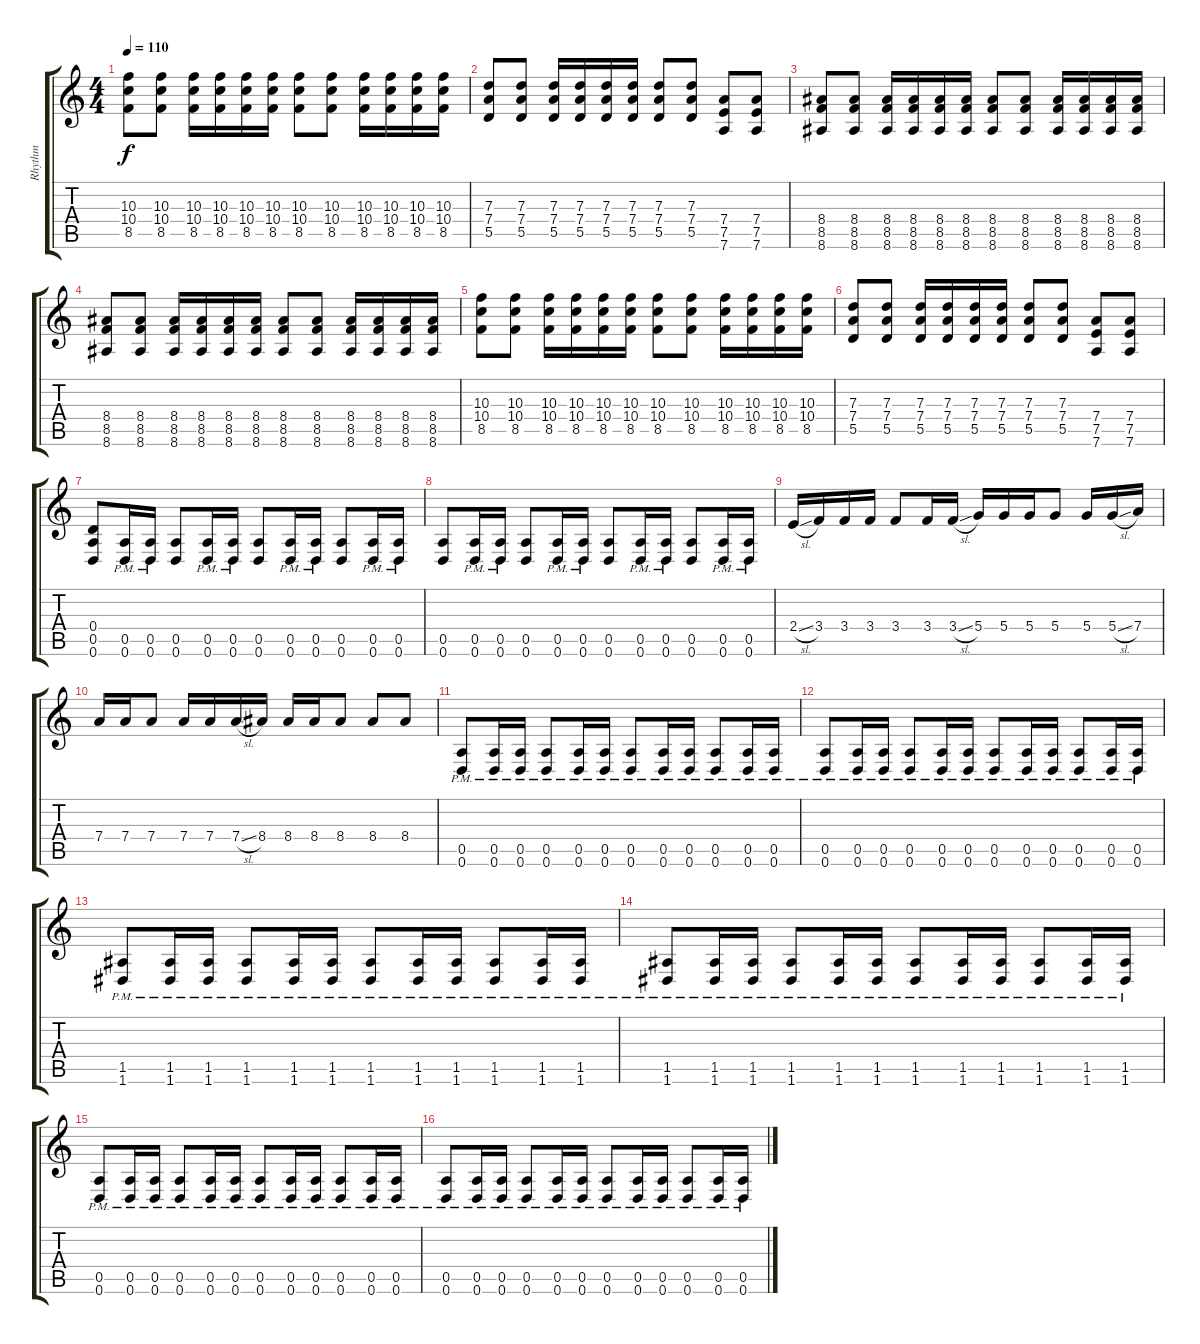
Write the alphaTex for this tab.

\track ("Rhythm" "Rhythm") {instrument distortionguitar}
\staff {score tabs}
\tuning (E4 B3 G3 D3 A2 D2) {hide}
\ts (4 4)
\tempo 110
\clef g2
\ks c
(10.3 10.4 8.5).8{dy f} (10.3 10.4 8.5).8 (10.3 10.4 8.5).16 (10.3 10.4 8.5).16 (10.3 10.4 8.5).16 (10.3 10.4 8.5).16 (10.3 10.4 8.5).8 (10.3 10.4 8.5).8 (10.3 10.4 8.5).16 (10.3 10.4 8.5).16 (10.3 10.4 8.5).16 (10.3 10.4 8.5).16 |
(7.3 7.4 5.5).8 (7.3 7.4 5.5).8 (7.3 7.4 5.5).16 (7.3 7.4 5.5).16 (7.3 7.4 5.5).16 (7.3 7.4 5.5).16 (7.3 7.4 5.5).8 (7.3 7.4 5.5).8 (7.4 7.5 7.6).8 (7.4 7.5 7.6).8 |
(8.4 8.5 8.6).8 (8.4 8.5 8.6).8 (8.4 8.5 8.6).16 (8.4 8.5 8.6).16 (8.4 8.5 8.6).16 (8.4 8.5 8.6).16 (8.4 8.5 8.6).8 (8.4 8.5 8.6).8 (8.4 8.5 8.6).16 (8.4 8.5 8.6).16 (8.4 8.5 8.6).16 (8.4 8.5 8.6).16 |
(8.4 8.5 8.6).8 (8.4 8.5 8.6).8 (8.4 8.5 8.6).16 (8.4 8.5 8.6).16 (8.4 8.5 8.6).16 (8.4 8.5 8.6).16 (8.4 8.5 8.6).8 (8.4 8.5 8.6).8 (8.4 8.5 8.6).16 (8.4 8.5 8.6).16 (8.4 8.5 8.6).16 (8.4 8.5 8.6).16 |
(10.3 10.4 8.5).8 (10.3 10.4 8.5).8 (10.3 10.4 8.5).16 (10.3 10.4 8.5).16 (10.3 10.4 8.5).16 (10.3 10.4 8.5).16 (10.3 10.4 8.5).8 (10.3 10.4 8.5).8 (10.3 10.4 8.5).16 (10.3 10.4 8.5).16 (10.3 10.4 8.5).16 (10.3 10.4 8.5).16 |
(7.3 7.4 5.5).8 (7.3 7.4 5.5).8 (7.3 7.4 5.5).16 (7.3 7.4 5.5).16 (7.3 7.4 5.5).16 (7.3 7.4 5.5).16 (7.3 7.4 5.5).8 (7.3 7.4 5.5).8 (7.4 7.5 7.6).8 (7.4 7.5 7.6).8 |
(0.4 0.5 0.6).8 (0.5{pm} 0.6{pm}).16 (0.5{pm} 0.6{pm}).16 (0.5 0.6).8 (0.5{pm} 0.6{pm}).16 (0.5{pm} 0.6{pm}).16 (0.5 0.6).8 (0.5{pm} 0.6{pm}).16 (0.5{pm} 0.6{pm}).16 (0.5 0.6).8 (0.5{pm} 0.6{pm}).16 (0.5{pm} 0.6{pm}).16 |
(0.5 0.6).8 (0.5{pm} 0.6{pm}).16 (0.5{pm} 0.6{pm}).16 (0.5 0.6).8 (0.5{pm} 0.6{pm}).16 (0.5{pm} 0.6{pm}).16 (0.5 0.6).8 (0.5{pm} 0.6{pm}).16 (0.5{pm} 0.6{pm}).16 (0.5 0.6).8 (0.5{pm} 0.6{pm}).16 (0.5{pm} 0.6{pm}).16 |
2.4{sl}.16 3.4.16 3.4.16 3.4.16 3.4.8 3.4.16 3.4{sl}.16 5.4.16 5.4.16 5.4.16 5.4.8 5.4.16 5.4{sl}.16 7.4.16 |
7.4.16 7.4.16 7.4.8 7.4.16 7.4.16 7.4{sl}.16 8.4.16 8.4.16 8.4.16 8.4.8 8.4.8 8.4.8 |
(0.5{pm} 0.6{pm}).8 (0.5{pm} 0.6{pm}).16 (0.5{pm} 0.6{pm}).16 (0.5{pm} 0.6{pm}).8 (0.5{pm} 0.6{pm}).16 (0.5{pm} 0.6{pm}).16 (0.5{pm} 0.6{pm}).8 (0.5{pm} 0.6{pm}).16 (0.5{pm} 0.6{pm}).16 (0.5{pm} 0.6{pm}).8 (0.5{pm} 0.6{pm}).16 (0.5{pm} 0.6{pm}).16 |
(0.5{pm} 0.6{pm}).8 (0.5{pm} 0.6{pm}).16 (0.5{pm} 0.6{pm}).16 (0.5{pm} 0.6{pm}).8 (0.5{pm} 0.6{pm}).16 (0.5{pm} 0.6{pm}).16 (0.5{pm} 0.6{pm}).8 (0.5{pm} 0.6{pm}).16 (0.5{pm} 0.6{pm}).16 (0.5{pm} 0.6{pm}).8 (0.5{pm} 0.6{pm}).16 (0.5{pm} 0.6{pm}).16 |
(1.5{pm} 1.6{pm}).8 (1.5{pm} 1.6{pm}).16 (1.5{pm} 1.6{pm}).16 (1.5{pm} 1.6{pm}).8 (1.5{pm} 1.6{pm}).16 (1.5{pm} 1.6{pm}).16 (1.5{pm} 1.6{pm}).8 (1.5{pm} 1.6{pm}).16 (1.5{pm} 1.6{pm}).16 (1.5{pm} 1.6{pm}).8 (1.5{pm} 1.6{pm}).16 (1.5{pm} 1.6{pm}).16 |
(1.5{pm} 1.6{pm}).8 (1.5{pm} 1.6{pm}).16 (1.5{pm} 1.6{pm}).16 (1.5{pm} 1.6{pm}).8 (1.5{pm} 1.6{pm}).16 (1.5{pm} 1.6{pm}).16 (1.5{pm} 1.6{pm}).8 (1.5{pm} 1.6{pm}).16 (1.5{pm} 1.6{pm}).16 (1.5{pm} 1.6{pm}).8 (1.5{pm} 1.6{pm}).16 (1.5{pm} 1.6{pm}).16 |
(0.5{pm} 0.6{pm}).8 (0.5{pm} 0.6{pm}).16 (0.5{pm} 0.6{pm}).16 (0.5{pm} 0.6{pm}).8 (0.5{pm} 0.6{pm}).16 (0.5{pm} 0.6{pm}).16 (0.5{pm} 0.6{pm}).8 (0.5{pm} 0.6{pm}).16 (0.5{pm} 0.6{pm}).16 (0.5{pm} 0.6{pm}).8 (0.5{pm} 0.6{pm}).16 (0.5{pm} 0.6{pm}).16 |
(0.5{pm} 0.6{pm}).8 (0.5{pm} 0.6{pm}).16 (0.5{pm} 0.6{pm}).16 (0.5{pm} 0.6{pm}).8 (0.5{pm} 0.6{pm}).16 (0.5{pm} 0.6{pm}).16 (0.5{pm} 0.6{pm}).8 (0.5{pm} 0.6{pm}).16 (0.5{pm} 0.6{pm}).16 (0.5{pm} 0.6{pm}).8 (0.5{pm} 0.6{pm}).16 (0.5{pm} 0.6{pm}).16
